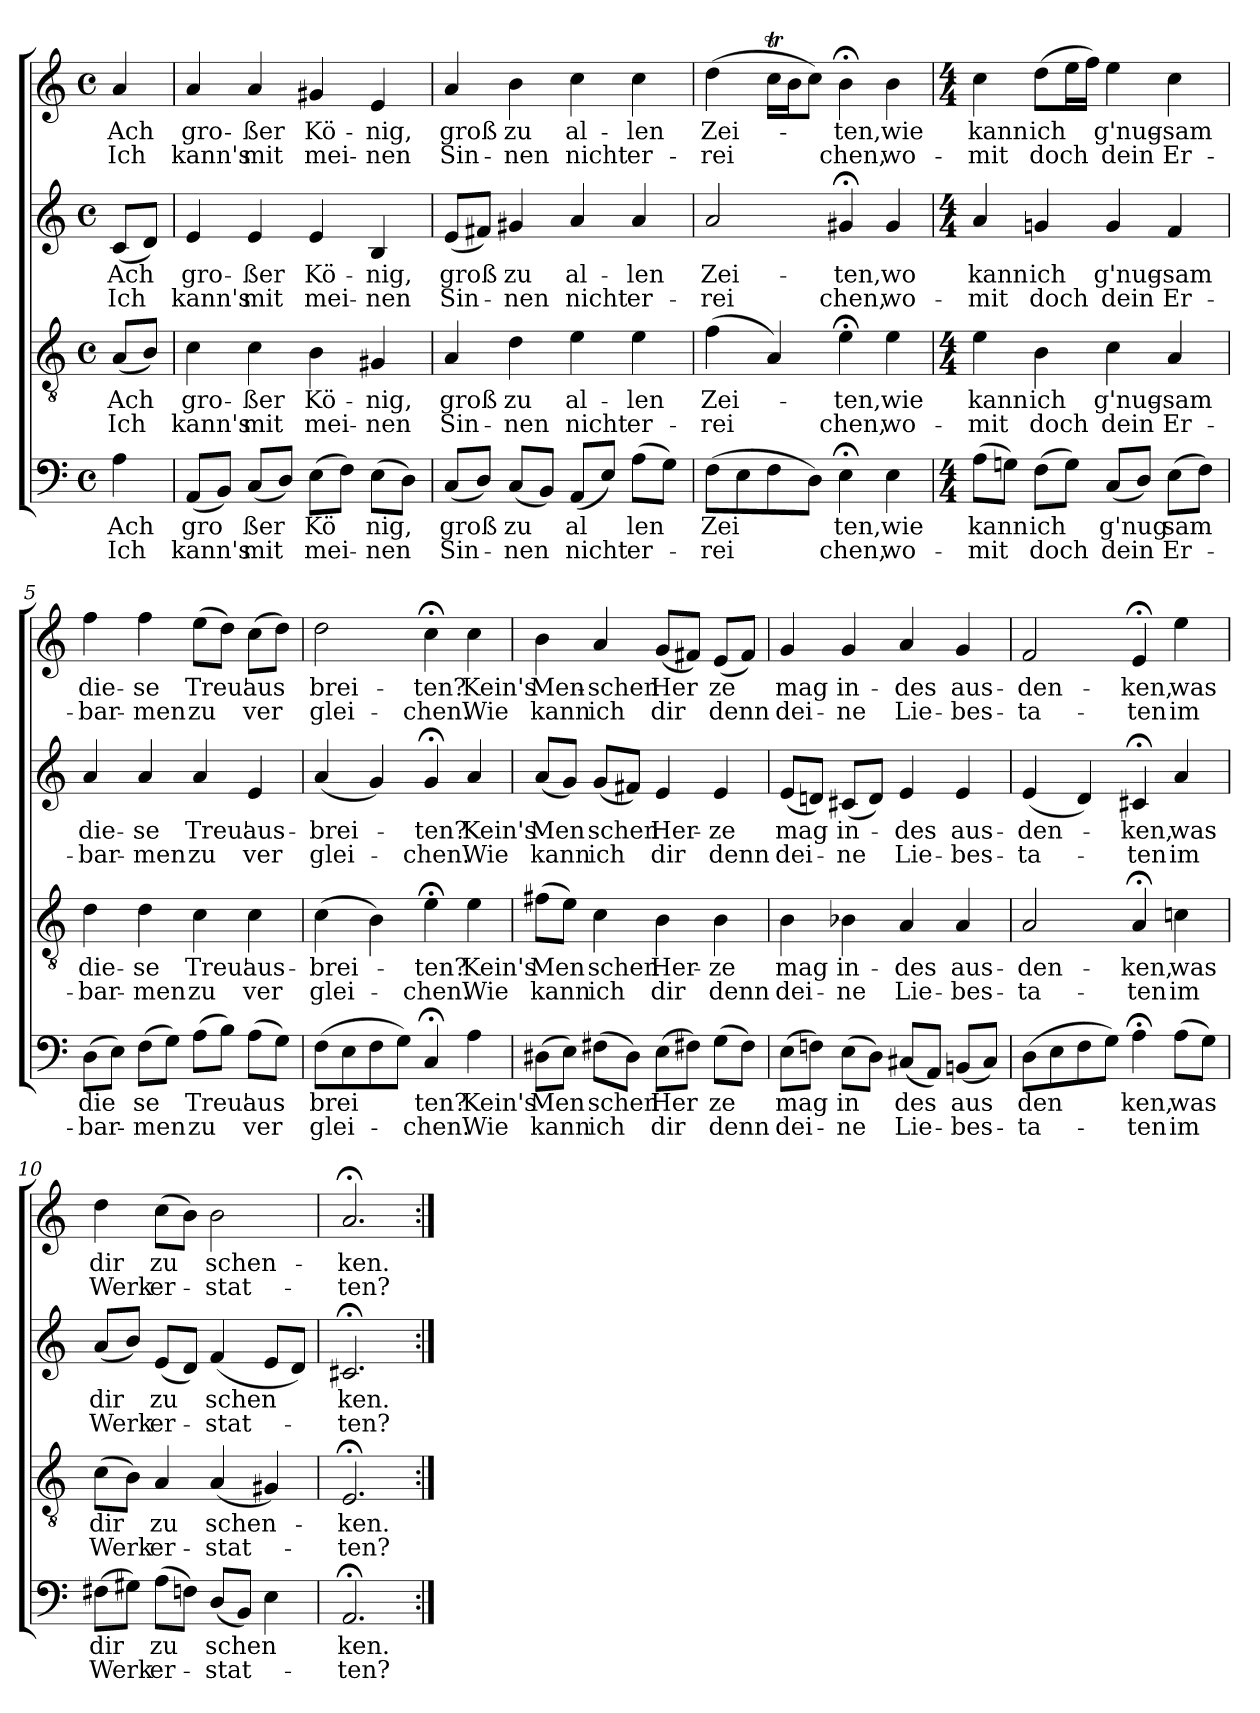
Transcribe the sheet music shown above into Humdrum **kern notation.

**kern	**text	**text	**kern	**text	**text	**kern	**text	**text	**kern	**text	**text
*part4	*part4	*part4	*part3	*part3	*part3	*part2	*part2	*part2	*part1	*part1	*part1
*staff4	*staff4	*staff4	*staff3	*staff3	*staff3	*staff2	*staff2	*staff2	*staff1	*staff1	*staff1
*clefF4	*	*	*clefGv2	*	*	*clefG2	*	*	*clefG2	*	*
*k[]	*	*	*k[]	*	*	*k[]	*	*	*k[]	*	*
*C:	*	*	*C:	*	*	*C:	*	*	*C:	*	*
*M4/4	*	*	*M4/4	*	*	*M4/4	*	*	*M4/4	*	*
*met(c)	*	*	*met(c)	*	*	*met(c)	*	*	*met(c)	*	*
=	=	=	=	=	=	=	=	=	=	=	=
!	!LO:LY:b	!LO:LY:b	!	!LO:LY:b	!LO:LY:b	!	!LO:LY:b	!LO:LY:b	!	!LO:LY:b	!LO:LY:b
4A\	Ach	Ich	(<8A/L	Ach	Ich	(<8c/L	Ach	Ich	4a/	Ach	Ich
.	.	.	8B/J)	.	.	8d/J)	.	.	.	.	.
=1	=1	=1	=1	=1	=1	=1	=1	=1	=1	=1	=1
!	!LO:LY:b	!LO:LY:b	!	!LO:LY:b	!LO:LY:b	!	!LO:LY:b	!LO:LY:b	!	!LO:LY:b	!LO:LY:b
(<8AA/L	gro	kann's	4c\	gro-	kann's	4e/	gro-	kann's	4a/	gro-	kann's
8BB/J)	.	.	.	.	.	.	.	.	.	.	.
!	!LO:LY:b	!LO:LY:b	!	!LO:LY:b	!LO:LY:b	!	!LO:LY:b	!LO:LY:b	!	!LO:LY:b	!LO:LY:b
(<8C/L	ßer	mit	4c\	-ßer	mit	4e/	-ßer	mit	4a/	-ßer	mit
8D/J)	.	.	.	.	.	.	.	.	.	.	.
!	!LO:LY:b	!LO:LY:b	!	!LO:LY:b	!LO:LY:b	!	!LO:LY:b	!LO:LY:b	!	!LO:LY:b	!LO:LY:b
(>8E\L	Kö	mei-	4B\	Kö-	mei-	4e/	Kö-	mei-	4g#X/	Kö-	mei-
8F\J)	.	.	.	.	.	.	.	.	.	.	.
!	!LO:LY:b	!LO:LY:b	!	!LO:LY:b	!LO:LY:b	!	!LO:LY:b	!LO:LY:b	!	!LO:LY:b	!LO:LY:b
(>8E\L	nig,	-nen	4G#X/	-nig,	-nen	4B/	-nig,	-nen	4e/	-nig,	-nen
8D\J)	.	.	.	.	.	.	.	.	.	.	.
=2	=2	=2	=2	=2	=2	=2	=2	=2	=2	=2	=2
!	!LO:LY:b	!LO:LY:b	!	!LO:LY:b	!LO:LY:b	!	!LO:LY:b	!LO:LY:b	!	!LO:LY:b	!LO:LY:b
(<8C/L	groß	Sin-	4A/	groß	Sin-	(<8e/L	groß	Sin-	4a/	groß	Sin-
8D/J)	.	.	.	.	.	8f#X/J)	.	.	.	.	.
!	!LO:LY:b	!LO:LY:b	!	!LO:LY:b	!LO:LY:b	!	!LO:LY:b	!LO:LY:b	!	!LO:LY:b	!LO:LY:b
(<8C/L	zu	-nen	4d\	zu	-nen	4g#X/	zu	-nen	4b\	zu	-nen
8BB/J)	.	.	.	.	.	.	.	.	.	.	.
!	!LO:LY:b	!LO:LY:b	!	!LO:LY:b	!LO:LY:b	!	!LO:LY:b	!LO:LY:b	!	!LO:LY:b	!LO:LY:b
(<8AA/L	al	nicht	4e\	al-	nicht	4a/	al-	nicht	4cc\	al-	nicht
8E/J)	.	.	.	.	.	.	.	.	.	.	.
!	!LO:LY:b	!LO:LY:b	!	!LO:LY:b	!LO:LY:b	!	!LO:LY:b	!LO:LY:b	!	!LO:LY:b	!LO:LY:b
(>8A\L	len	er-	4e\	-len	er-	4a/	-len	er-	4cc\	-len	er-
8G\J)	.	.	.	.	.	.	.	.	.	.	.
=3	=3	=3	=3	=3	=3	=3	=3	=3	=3	=3	=3
!	!LO:LY:b	!LO:LY:b	!	!LO:LY:b	!LO:LY:b	!	!LO:LY:b	!LO:LY:b	!	!LO:LY:b	!LO:LY:b
(>8F\L	Zei	-rei	(<4f\	Zei-	-rei	2a/	Zei-	-rei	(>4dd\	Zei-	-rei
8E\	.	.	.	.	.	.	.	.	.	.	.
8F\	.	.	4A/)	.	.	.	.	.	16ccT\LL	.	.
.	.	.	.	.	.	.	.	.	16b\J	.	.
8D\J)	.	.	.	.	.	.	.	.	8cc\J)	.	.
!	!LO:LY:b	!LO:LY:b	!	!LO:LY:b	!LO:LY:b	!	!LO:LY:b	!LO:LY:b	!	!LO:LY:b	!LO:LY:b
4E;<\	ten,	chen,	4e;<\	-ten,	chen,	4g#X;/	-ten,	chen,	4b;<\	-ten,	chen,
!	!LO:LY:b	!LO:LY:b	!	!LO:LY:b	!LO:LY:b	!	!LO:LY:b	!LO:LY:b	!	!LO:LY:b	!LO:LY:b
4E\	wie	wo-	4e\	wie	wo-	4g#/	wo	wo-	4b\	wie	wo-
!!LO:LB:g=z
=4	=4	=4	=4	=4	=4	=4	=4	=4	=4	=4	=4
*M4/4	*	*	*M4/4	*	*	*M4/4	*	*	*M4/4	*	*
!	!LO:LY:b	!LO:LY:b	!	!LO:LY:b	!LO:LY:b	!	!LO:LY:b	!LO:LY:b	!	!LO:LY:b	!LO:LY:b
(>8A\L	kann	-mit	4e\	kann	-mit	4a/	kann	-mit	4cc\	kann	-mit
8Gn\J)	.	.	.	.	.	.	.	.	.	.	.
!	!LO:LY:b	!LO:LY:b	!	!LO:LY:b	!LO:LY:b	!	!LO:LY:b	!LO:LY:b	!	!LO:LY:b	!LO:LY:b
(>8F\L	ich	doch	4B\	ich	doch	4gn/	ich	doch	(>8dd\L	ich	doch
8G\J)	.	.	.	.	.	.	.	.	16ee\L	.	.
.	.	.	.	.	.	.	.	.	16ff\JJ)	.	.
!	!LO:LY:b	!LO:LY:b	!	!LO:LY:b	!LO:LY:b	!	!LO:LY:b	!LO:LY:b	!	!LO:LY:b	!LO:LY:b
(<8C/L	g'nug	dein	4c\	g'nug-	dein	4g/	g'nug-	dein	4ee\	g'nug-	dein
8D/J)	.	.	.	.	.	.	.	.	.	.	.
!	!LO:LY:b	!LO:LY:b	!	!LO:LY:b	!LO:LY:b	!	!LO:LY:b	!LO:LY:b	!	!LO:LY:b	!LO:LY:b
(>8E\L	sam	Er-	4A/	-sam	Er-	4f/	-sam	Er-	4cc\	-sam	Er-
8F\J)	.	.	.	.	.	.	.	.	.	.	.
=5	=5	=5	=5	=5	=5	=5	=5	=5	=5	=5	=5
!	!LO:LY:b	!LO:LY:b	!	!LO:LY:b	!LO:LY:b	!	!LO:LY:b	!LO:LY:b	!	!LO:LY:b	!LO:LY:b
(>8D\L	die	-bar-	4d\	die-	-bar-	4a/	die-	-bar-	4ff\	die-	-bar-
8E\J)	.	.	.	.	.	.	.	.	.	.	.
!	!LO:LY:b	!LO:LY:b	!	!LO:LY:b	!LO:LY:b	!	!LO:LY:b	!LO:LY:b	!	!LO:LY:b	!LO:LY:b
(>8F\L	se	-men	4d\	-se	-men	4a/	-se	-men	4ff\	-se	-men
8G\J)	.	.	.	.	.	.	.	.	.	.	.
!	!LO:LY:b	!LO:LY:b	!	!LO:LY:b	!LO:LY:b	!	!LO:LY:b	!LO:LY:b	!	!LO:LY:b	!LO:LY:b
(>8A\L	Treu'	zu	4c\	Treu'	zu	4a/	Treu'	zu	(>8ee\L	Treu'	zu
8B\J)	.	.	.	.	.	.	.	.	8dd\J)	.	.
!	!LO:LY:b	!LO:LY:b	!	!LO:LY:b	!LO:LY:b	!	!LO:LY:b	!LO:LY:b	!	!LO:LY:b	!LO:LY:b
(>8A\L	aus	ver	4c\	aus-	ver	4e/	aus-	ver	(>8cc\L	aus	ver
8G\J)	.	.	.	.	.	.	.	.	8dd\J)	.	.
=6	=6	=6	=6	=6	=6	=6	=6	=6	=6	=6	=6
!	!LO:LY:b	!LO:LY:b	!	!LO:LY:b	!LO:LY:b	!	!LO:LY:b	!LO:LY:b	!	!LO:LY:b	!LO:LY:b
(>8F\L	brei	glei-	(>4c\	-brei-	glei-	(<4a/	-brei-	glei-	2dd\	brei-	glei-
8E\	.	.	.	.	.	.	.	.	.	.	.
8F\	.	.	4B\)	.	.	4g/)	.	.	.	.	.
8G\J)	.	.	.	.	.	.	.	.	.	.	.
!	!LO:LY:b	!LO:LY:b	!	!LO:LY:b	!LO:LY:b	!	!LO:LY:b	!LO:LY:b	!	!LO:LY:b	!LO:LY:b
4C;/	ten?	-chen.	4e;<\	-ten?	-chen.	4g;/	-ten?	-chen.	4cc;<\	-ten?	-chen.
!	!LO:LY:b	!LO:LY:b	!	!LO:LY:b	!LO:LY:b	!	!LO:LY:b	!LO:LY:b	!	!LO:LY:b	!LO:LY:b
4A\	Kein's	Wie	4e\	Kein's	Wie	4a/	Kein's	Wie	4cc\	Kein's	Wie
=7	=7	=7	=7	=7	=7	=7	=7	=7	=7	=7	=7
!	!LO:LY:b	!LO:LY:b	!	!LO:LY:b	!LO:LY:b	!	!LO:LY:b	!LO:LY:b	!	!LO:LY:b	!LO:LY:b
(>8D#X\L	Men	kann	(>8f#X\L	Men	kann	(<8a/L	Men	kann	4b\	Men-	kann
8E\J)	.	.	8e\J)	.	.	8g/J)	.	.	.	.	.
!	!LO:LY:b	!LO:LY:b	!	!LO:LY:b	!LO:LY:b	!	!LO:LY:b	!LO:LY:b	!	!LO:LY:b	!LO:LY:b
(>8F#X\L	schen	ich	4c\	schen	ich	(<8g/L	schen	ich	4a/	-schen	ich
8D#\J)	.	.	.	.	.	8f#X/J)	.	.	.	.	.
!	!LO:LY:b	!LO:LY:b	!	!LO:LY:b	!LO:LY:b	!	!LO:LY:b	!LO:LY:b	!	!LO:LY:b	!LO:LY:b
(>8E\L	Her	dir	4B\	Her-	dir	4e/	Her-	dir	(<8g/L	Her	dir
8F#X\J)	.	.	.	.	.	.	.	.	8f#X/J)	.	.
!	!LO:LY:b	!LO:LY:b	!	!LO:LY:b	!LO:LY:b	!	!LO:LY:b	!LO:LY:b	!	!LO:LY:b	!LO:LY:b
(>8G\L	ze	denn	4B\	-ze	denn	4e/	-ze	denn	(<8e/L	ze	denn
8F#\J)	.	.	.	.	.	.	.	.	8f#/J)	.	.
!!LO:LB:g=z
=8	=8	=8	=8	=8	=8	=8	=8	=8	=8	=8	=8
!	!LO:LY:b	!LO:LY:b	!	!LO:LY:b	!LO:LY:b	!	!LO:LY:b	!LO:LY:b	!	!LO:LY:b	!LO:LY:b
(>8E\L	mag	dei-	4B\	mag	dei-	(<8e/L	mag	dei-	4g/	mag	dei-
8Fn\J)	.	.	.	.	.	8dn/J)	.	.	.	.	.
!	!LO:LY:b	!LO:LY:b	!	!LO:LY:b	!LO:LY:b	!	!LO:LY:b	!LO:LY:b	!	!LO:LY:b	!LO:LY:b
(>8E\L	in	-ne	4B-X\	in-	-ne	(<8c#X/L	in-	-ne	4g/	in-	-ne
8D\J)	.	.	.	.	.	8d/J)	.	.	.	.	.
!	!LO:LY:b	!LO:LY:b	!	!LO:LY:b	!LO:LY:b	!	!LO:LY:b	!LO:LY:b	!	!LO:LY:b	!LO:LY:b
(<8C#X/L	des	Lie-	4A/	-des	Lie-	4e/	-des	Lie-	4a/	-des	Lie-
8AA/J)	.	.	.	.	.	.	.	.	.	.	.
!	!LO:LY:b	!LO:LY:b	!	!LO:LY:b	!LO:LY:b	!	!LO:LY:b	!LO:LY:b	!	!LO:LY:b	!LO:LY:b
(<8BBn/L	aus	-bes-	4A/	aus-	-bes-	4e/	aus-	-bes-	4g/	aus-	-bes-
8C#/J)	.	.	.	.	.	.	.	.	.	.	.
=9	=9	=9	=9	=9	=9	=9	=9	=9	=9	=9	=9
!	!LO:LY:b	!LO:LY:b	!	!LO:LY:b	!LO:LY:b	!	!LO:LY:b	!LO:LY:b	!	!LO:LY:b	!LO:LY:b
(>8D\L	den	-ta-	2A/	-den-	-ta-	(<4e/	-den-	-ta-	2f/	-den-	-ta-
8E\	.	.	.	.	.	.	.	.	.	.	.
8F\	.	.	.	.	.	4d/)	.	.	.	.	.
8G\J)	.	.	.	.	.	.	.	.	.	.	.
!	!LO:LY:b	!LO:LY:b	!	!LO:LY:b	!LO:LY:b	!	!LO:LY:b	!LO:LY:b	!	!LO:LY:b	!LO:LY:b
4A;<\	ken,	-ten	4A;/	-ken,	-ten	4c#X;/	-ken,	-ten	4e;/	-ken,	-ten
!	!LO:LY:b	!LO:LY:b	!	!LO:LY:b	!LO:LY:b	!	!LO:LY:b	!LO:LY:b	!	!LO:LY:b	!LO:LY:b
(>8A\L	was	im	4cn\	was	im	4a/	was	im	4ee\	was	im
8G\J)	.	.	.	.	.	.	.	.	.	.	.
=10	=10	=10	=10	=10	=10	=10	=10	=10	=10	=10	=10
!	!LO:LY:b	!LO:LY:b	!	!LO:LY:b	!LO:LY:b	!	!LO:LY:b	!LO:LY:b	!	!LO:LY:b	!LO:LY:b
(>8F#X\L	dir	Werk	(>8c\L	dir	Werk	(<8a/L	dir	Werk	4dd\	dir	Werk
8G#X\J)	.	.	8B\J)	.	.	8b/J)	.	.	.	.	.
!	!LO:LY:b	!LO:LY:b	!	!LO:LY:b	!LO:LY:b	!	!LO:LY:b	!LO:LY:b	!	!LO:LY:b	!LO:LY:b
(>8A\L	zu	er-	4A/	zu	er-	(<8e/L	zu	er-	(>8cc\L	zu	er-
8Fn\J)	.	.	.	.	.	8d/J)	.	.	8b\J)	.	.
!	!LO:LY:b	!LO:LY:b	!	!LO:LY:b	!LO:LY:b	!	!LO:LY:b	!LO:LY:b	!	!LO:LY:b	!LO:LY:b
(<8D/L	schen	-stat-	(<4A/	schen-	-stat-	(<4f/	schen	-stat-	2b\	schen-	-stat-
8BB/J)	.	.	.	.	.	.	.	.	.	.	.
4E\	.	.	4G#X/)	.	.	8e/L	.	.	.	.	.
.	.	.	.	.	.	8d/J)	.	.	.	.	.
=11	=11	=11	=11	=11	=11	=11	=11	=11	=11	=11	=11
!	!LO:LY:b	!LO:LY:b	!	!LO:LY:b	!LO:LY:b	!	!LO:LY:b	!LO:LY:b	!	!LO:LY:b	!LO:LY:b
2.AA;/	ken.	-ten?	2.E;/	-ken.	-ten?	2.c#X;/	ken.	-ten?	2.a;/	-ken.	-ten?
=:|!	=:|!	=:|!	=:|!	=:|!	=:|!	=:|!	=:|!	=:|!	=:|!	=:|!	=:|!
*-	*-	*-	*-	*-	*-	*-	*-	*-	*-	*-	*-
